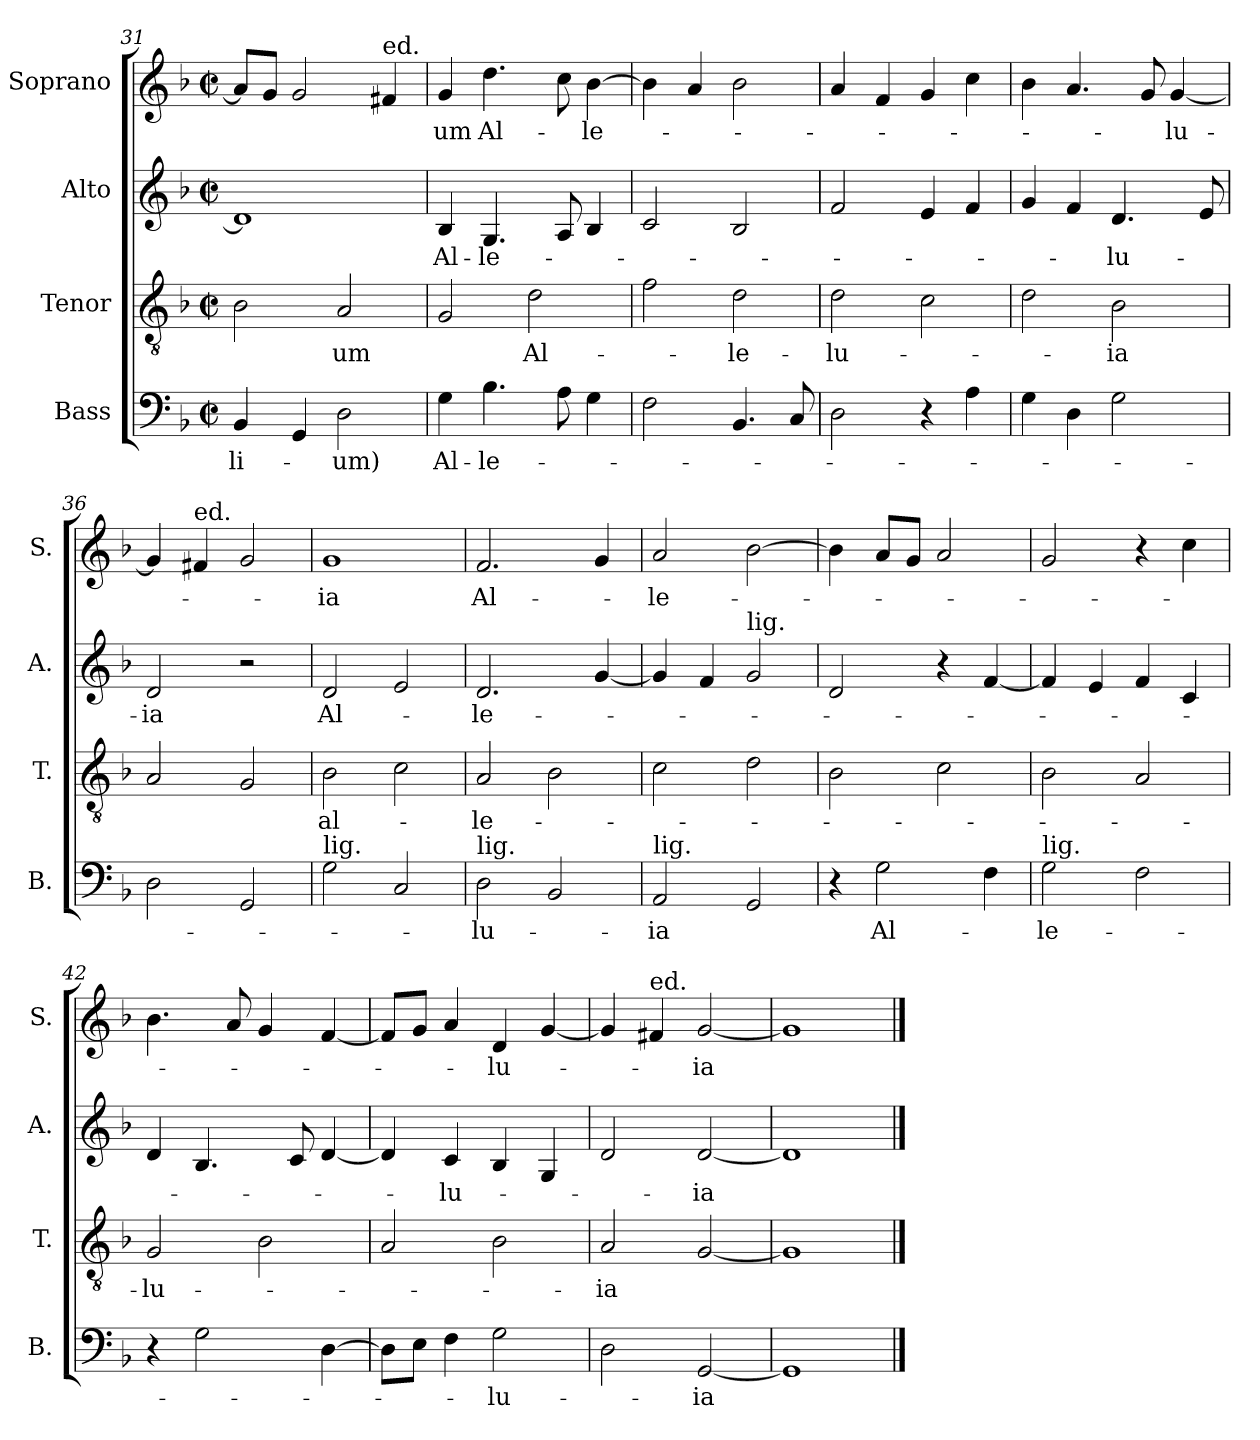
**kern	**text	**kern	**text	**kern	**text	**kern	**text
*part4	*part4	*part3	*part3	*part2	*part2	*part1	*part1
*staff4	*staff4	*staff3	*staff3	*staff2	*staff2	*staff1	*staff1
*I"Bass	*	*I"Tenor	*	*I"Alto	*	*I"Soprano	*
*I'B.	*	*I'T.	*	*I'A.	*	*I'S.	*
*clefF4	*	*clefGv2	*	*clefG2	*	*clefG2	*
*k[b-]	*	*k[b-]	*	*k[b-]	*	*k[b-]	*
*M2/2	*	*M2/2	*	*M2/2	*	*M2/2	*
*met(c|)	*	*met(c|)	*	*met(c|)	*	*met(c|)	*
=31	=31	=31	=31	=31	=31	=31	=31
!	!LO:LY:b	!	!	!	!	!	!
4BB-/	-li-	2B-\	.	1d]	.	8a/L]	.
.	.	.	.	.	.	8g/J	.
4GG/	.	.	.	.	.	2g/	.
!	!LO:LY:b	!	!LO:LY:b	!	!	!	!
2D\	-um)	2A/	-um	.	.	.	.
!	!	!	!	!	!	!LO:TX:a:t=ed.	!
.	.	.	.	.	.	4f#X/	.
=32	=32	=32	=32	=32	=32	=32	=32
!	!LO:LY:b	!	!	!	!LO:LY:b	!	!LO:LY:b
4G\	Al-	2G/	.	4B-/	Al-	4g/	-um
!	!LO:LY:b	!	!	!	!LO:LY:b	!	!LO:LY:b
4.B-\	-le-	.	.	4.G/	-le-	4.dd\	Al-
!	!	!	!LO:LY:b	!	!	!	!
.	.	2d\	Al-	.	.	.	.
8A\	.	.	.	8A/	.	8cc\	.
!	!	!	!	!	!	!	!LO:LY:b
4G\	.	.	.	4B-/	.	[4b-\	-le-
=33	=33	=33	=33	=33	=33	=33	=33
2F\	.	2f\	.	2c/	.	4b-\]	.
.	.	.	.	.	.	4a/	.
!	!	!	!LO:LY:b	!	!	!	!
4.BB-/	.	2d\	-le-	2B-/	.	2b-\	.
8C/	.	.	.	.	.	.	.
=34	=34	=34	=34	=34	=34	=34	=34
!	!	!	!LO:LY:b	!	!	!	!
2D\	.	2d\	-lu-	2f/	.	4a/	.
.	.	.	.	.	.	4f/	.
4r	.	2c\	.	4e/	.	4g/	.
4A\	.	.	.	4f/	.	4cc\	.
=35	=35	=35	=35	=35	=35	=35	=35
4G\	.	2d\	.	4g/	.	4b-\	.
4D\	.	.	.	4f/	.	4.a/	.
!	!	!	!LO:LY:b	!	!LO:LY:b	!	!
2G\	.	2B-\	-ia	4.d/	lu-	.	.
.	.	.	.	.	.	8g/	.
!	!	!	!	!	!	!	!LO:LY:b
.	.	.	.	.	.	[4g/	lu-
.	.	.	.	8e/	.	.	.
=36	=36	=36	=36	=36	=36	=36	=36
!	!	!	!	!	!LO:LY:b	!	!
2D\	.	2A/	.	2d/	-ia	4g/]	.
!	!	!	!	!	!	!LO:TX:a:t=ed.	!
.	.	.	.	.	.	4f#X/	.
2GG/	.	2G/	.	2r	.	2g/	.
=37	=37	=37	=37	=37	=37	=37	=37
!LO:TX:a:t=lig.	!	!	!	!	!	!	!
!	!	!	!LO:LY:b	!	!LO:LY:b	!	!LO:LY:b
2G\	.	2B-\	al-	2d/	Al-	1g	-ia
2C/	.	2c\	.	2e/	.	.	.
=38	=38	=38	=38	=38	=38	=38	=38
!LO:TX:a:t=lig.	!	!	!	!	!	!	!
!	!LO:LY:b	!	!LO:LY:b	!	!LO:LY:b	!	!LO:LY:b
2D\	-lu-	2A/	-le-	2.d/	-le-	2.f/	Al-
2BB-/	.	2B-\	.	.	.	.	.
.	.	.	.	[4g/	.	4g/	.
=39	=39	=39	=39	=39	=39	=39	=39
!LO:TX:a:t=lig.	!	!	!	!	!	!	!
!	!LO:LY:b	!	!	!	!	!	!LO:LY:b
2AA/	-ia	2c\	.	4g/]	.	2a/	-le-
.	.	.	.	4f/	.	.	.
!	!	!	!	!LO:TX:a:t=lig.	!	!	!
2GG/	.	2d\	.	2g/	.	[2b-\	.
=40	=40	=40	=40	=40	=40	=40	=40
4r	.	2B-\	.	2d/	.	4b-\]	.
!	!LO:LY:b	!	!	!	!	!	!
2G\	Al-	.	.	.	.	8a/L	.
.	.	.	.	.	.	8g/J	.
.	.	2c\	.	4r	.	2a/	.
4F\	.	.	.	[4f/	.	.	.
=41	=41	=41	=41	=41	=41	=41	=41
!LO:TX:a:t=lig.	!	!	!	!	!	!	!
!	!LO:LY:b	!	!	!	!	!	!
2G\	-le-	2B-\	.	4f/]	.	2g/	.
.	.	.	.	4e/	.	.	.
2F\	.	2A/	.	4f/	.	4r	.
.	.	.	.	4c/	.	4cc\	.
=42	=42	=42	=42	=42	=42	=42	=42
!	!	!	!LO:LY:b	!	!	!	!
4r	.	2G/	-lu-	4d/	.	4.b-\	.
2G\	.	.	.	4.B-/	.	.	.
.	.	.	.	.	.	8a/	.
.	.	2B-\	.	.	.	4g/	.
.	.	.	.	8c/	.	.	.
[4D\	.	.	.	[4d/	.	[4f/	.
=43	=43	=43	=43	=43	=43	=43	=43
8D\L]	.	2A/	.	4d/]	.	8f/L]	.
8E\J	.	.	.	.	.	8g/J	.
!	!	!	!	!	!LO:LY:b	!	!
4F\	.	.	.	4c/	-lu-	4a/	.
!	!LO:LY:b	!	!	!	!	!	!LO:LY:b
2G\	-lu-	2B-\	.	4B-/	.	4d/	lu-
.	.	.	.	4G/	.	[4g/	.
=44	=44	=44	=44	=44	=44	=44	=44
!	!	!	!LO:LY:b	!	!	!	!
2D\	.	2A/	-ia	2d/	.	4g/]	.
!	!	!	!	!	!	!LO:TX:a:t=ed.	!
.	.	.	.	.	.	4f#X/	.
!	!LO:LY:b	!	!	!	!LO:LY:b	!	!LO:LY:b
[2GG/	-ia	[2G/	.	[2d/	-ia	[2g/	-ia
=45	=45	=45	=45	=45	=45	=45	=45
1GG]	.	1G]	.	1d]	.	1g]	.
==	==	==	==	==	==	==	==
*-	*-	*-	*-	*-	*-	*-	*-
